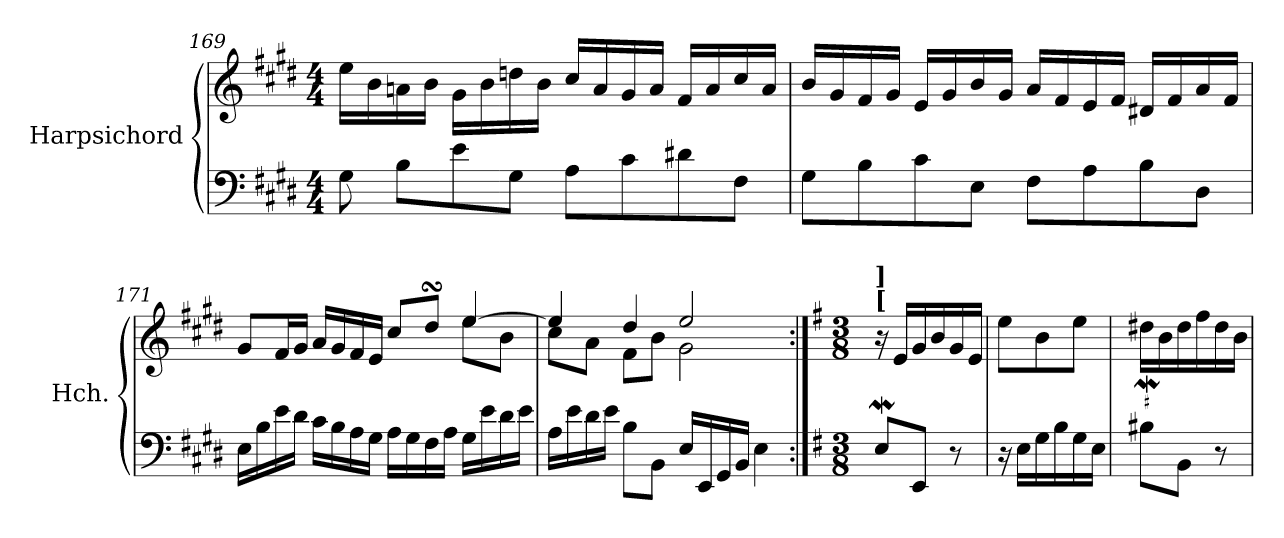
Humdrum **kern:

**kern	**kern
*part1	*part1
*staff2	*staff1
*I"Harpsichord	*
*I'Hch.	*
*clefF4	*clefG2
*k[f#c#g#d#]	*k[f#c#g#d#]
*M4/4	*M4/4
=169	=169
8G#\	16ee\LL
.	16b\
8B\L	16an\
.	16b\JJ
8e\	16g#\LL
.	16b\
8G#\J	16ddn\
.	16b\JJ
8A\L	16cc#/LL
.	16a/
8c#\	16g#/
.	16a/JJ
8d#X\	16f#/LL
.	16a/
8F#\J	16cc#/
.	16a/JJ
!!LO:LB:g=z
=170	=170
8G#\L	16b/LL
.	16g#/
8B\	16f#/
.	16g#/JJ
8c#\	16e/LL
.	16g#/
8E\J	16b/
.	16g#/JJ
8F#\L	16a/LL
.	16f#/
8A\	16e/
.	16f#/JJ
8B\	16d#X/LL
.	16f#/
8D#\J	16a/
.	16f#/JJ
=171	=171
*	*^
16E\LL	8g#/L	2.ryy
16B\	.	.
16e\	16f#/L	.
16d#\JJ	16g#/JJ	.
16c#\LL	16a/LL	.
16B\	16g#/	.
16A\	16f#/	.
16G#\JJ	16e/JJ	.
16A\LL	8cc#/L	.
16G#\	.	.
16F#\	8dd#sSsS/J	.
16A\JJ	.	.
16G#\LL	[4ee/	8ee\L
16e\	.	.
16d#\	.	8b\J
16e\JJ	.	.
=172	=172	=172
16A\LL	4ee/]	8cc#\L
16e\	.	.
16d#\	.	8a\J
16e\JJ	.	.
8B\L	4dd#/	8f#\L
8BB\J	.	8b\J
16E/LL	2ee/	2g#\
16EE/	.	.
16GG#/	.	.
16BB/JJ	.	.
4E\	.	.
*	*v	*v
!!LO:PB:g=z
=173:|!	=173:|!
*k[f#]	*k[f#]
*M3/8	*M3/8
*	*MM80
*^	*
!	!	!LO:TX:a:B:t=[
!	!	!LO:TX:a:B:t=]
8EW/L	8D#i\yy	16r
.	.	16e/LL
8EE/J	8ryy	16g/
.	.	16b/
8r	8ryy	16g/
.	.	16e/JJ
*v	*v	*
=174	=174
16r	8ee\L
16E\LL	.
16G\	8b\
16B\	.
16G\	8ee\J
16E\JJ	.
=175	=175
*^	*
8B#iW\L	8A\yy	16dd#X\LL
.	.	16b\
8BB\J	8ryy	16dd#\
.	.	16ff#\
8r	8ryy	16dd#\
.	.	16b\JJ
*v	*v	*
=	=
*-	*-
